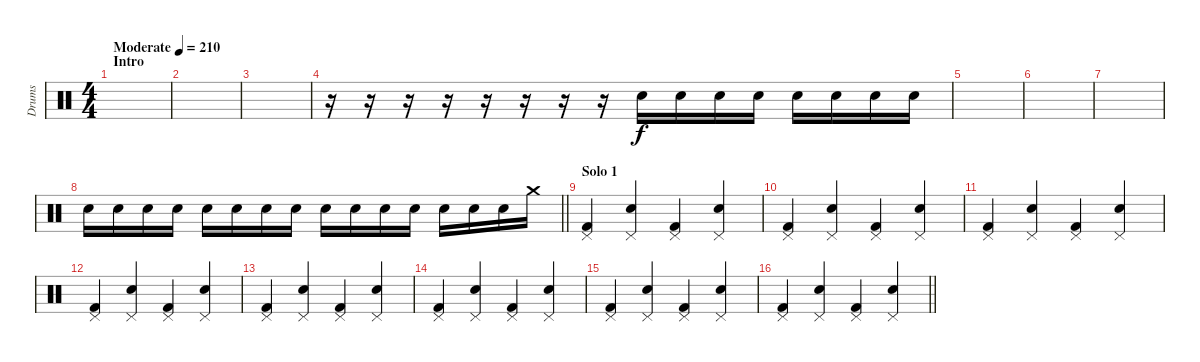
\track ("Drums" "Drums") {instrument percussion}
\staff {score}
\articulation defaults
\ts (4 4)
\section ("" "Intro")
\tempo (210 "Moderate")
\clef neutral
\ks c
|
|
|
r.16 r.16 r.16 r.16 r.16 r.16 r.16 r.16 "Electric Snare (hit)".16 "Electric Snare (hit)".16 "Electric Snare (hit)".16 "Electric Snare (hit)".16 "Electric Snare (hit)".16 "Electric Snare (hit)".16 "Electric Snare (hit)".16 "Electric Snare (hit)".16 |
|
|
|
\barLineRight lightlight "Electric Snare (hit)".16 "Electric Snare (hit)".16 "Electric Snare (hit)".16 "Electric Snare (hit)".16 "Electric Snare (hit)".16 "Electric Snare (hit)".16 "Electric Snare (hit)".16 "Electric Snare (hit)".16 "Electric Snare (hit)".16 "Electric Snare (hit)".16 "Electric Snare (hit)".16 "Electric Snare (hit)".16 "Electric Snare (hit)".16 "Electric Snare (hit)".16 "Electric Snare (hit)".16 "Crash medium (hit)".16
|
\section ("" "Solo 1")
("Pedal Hi-Hat (hit)" "Kick (hit) 2").4 ("Pedal Hi-Hat (hit)" "Electric Snare (hit)").4 ("Pedal Hi-Hat (hit)" "Kick (hit) 2").4 ("Pedal Hi-Hat (hit)" "Electric Snare (hit)").4 |
("Pedal Hi-Hat (hit)" "Kick (hit) 2").4 ("Pedal Hi-Hat (hit)" "Electric Snare (hit)").4 ("Pedal Hi-Hat (hit)" "Kick (hit) 2").4 ("Pedal Hi-Hat (hit)" "Electric Snare (hit)").4 |
("Pedal Hi-Hat (hit)" "Kick (hit) 2").4 ("Pedal Hi-Hat (hit)" "Electric Snare (hit)").4 ("Pedal Hi-Hat (hit)" "Kick (hit) 2").4 ("Pedal Hi-Hat (hit)" "Electric Snare (hit)").4 |
("Pedal Hi-Hat (hit)" "Kick (hit) 2").4 ("Pedal Hi-Hat (hit)" "Electric Snare (hit)").4 ("Pedal Hi-Hat (hit)" "Kick (hit) 2").4 ("Pedal Hi-Hat (hit)" "Electric Snare (hit)").4 |
("Pedal Hi-Hat (hit)" "Kick (hit) 2").4 ("Pedal Hi-Hat (hit)" "Electric Snare (hit)").4 ("Pedal Hi-Hat (hit)" "Kick (hit) 2").4 ("Pedal Hi-Hat (hit)" "Electric Snare (hit)").4 |
("Pedal Hi-Hat (hit)" "Kick (hit) 2").4 ("Pedal Hi-Hat (hit)" "Electric Snare (hit)").4 ("Pedal Hi-Hat (hit)" "Kick (hit) 2").4 ("Pedal Hi-Hat (hit)" "Electric Snare (hit)").4 |
("Pedal Hi-Hat (hit)" "Kick (hit) 2").4 ("Pedal Hi-Hat (hit)" "Electric Snare (hit)").4 ("Pedal Hi-Hat (hit)" "Kick (hit) 2").4 ("Pedal Hi-Hat (hit)" "Electric Snare (hit)").4 |
\barLineRight lightlight
("Pedal Hi-Hat (hit)" "Kick (hit) 2").4 ("Pedal Hi-Hat (hit)" "Electric Snare (hit)").4 ("Pedal Hi-Hat (hit)" "Kick (hit) 2").4 ("Pedal Hi-Hat (hit)" "Electric Snare (hit)").4
